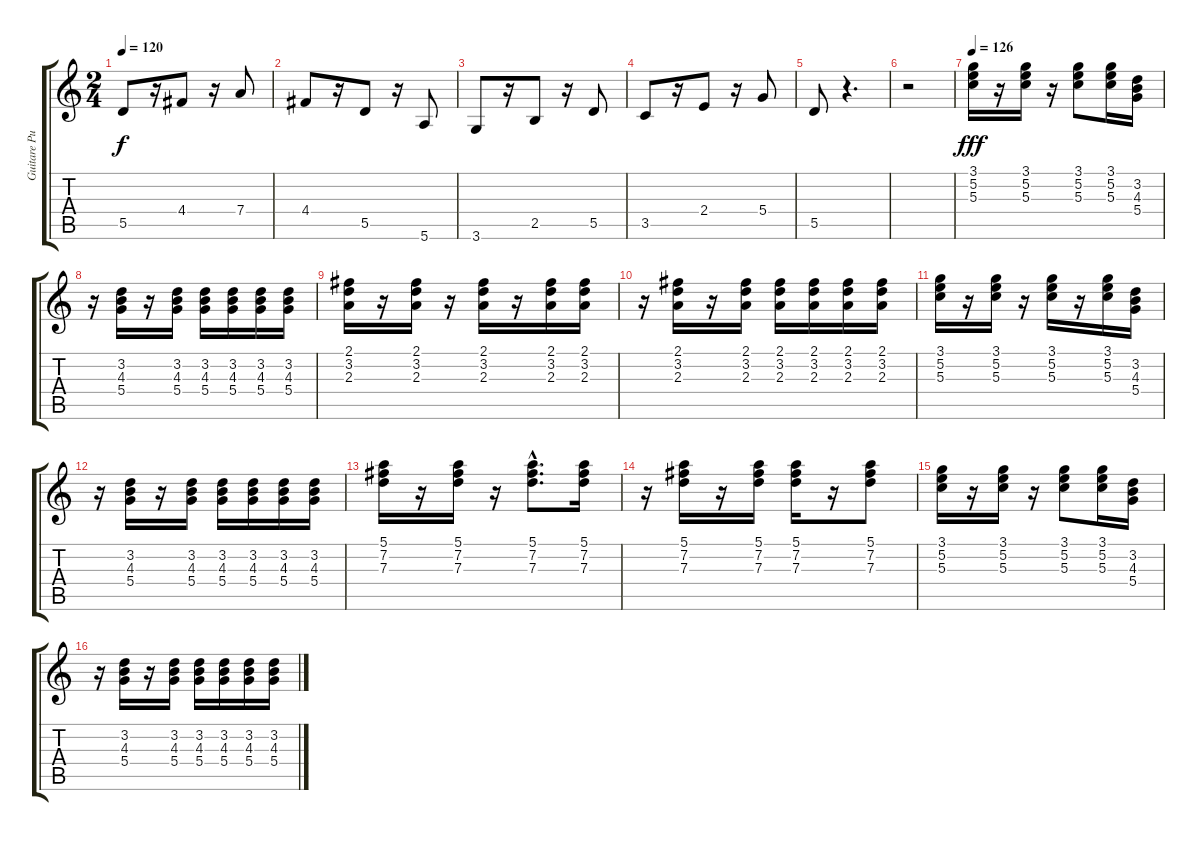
\track ("Guitare Pulpul" "Guitare Pu") {instrument electricguitarclean}
\staff {score tabs}
\tuning (E4 B3 G3 D3 A2 E2) {hide}
\ts (2 4)
\tempo 120
\clef g2
\ks c
5.5.8{dy f} r.16 4.4.8 r.16 7.4.8 |
4.4.8 r.16 5.5.8 r.16 5.6.8 |
3.6.8 r.16 2.5.8 r.16 5.5.8 |
3.5.8 r.16 2.4.8 r.16 5.4.8 |
5.5.8 r.4{d} |
r.2 |
\tempo 126
(3.1 5.2 5.3).16{dy fff} r.16 (3.1 5.2 5.3).16 r.16 (3.1 5.2 5.3).8 (3.1 5.2 5.3).16 (3.2 4.3 5.4).16 |
r.16 (3.2 4.3 5.4).16 r.16 (3.2 4.3 5.4).16 (3.2 4.3 5.4).16 (3.2 4.3 5.4).16 (3.2 4.3 5.4).16 (3.2 4.3 5.4).16 |
(2.1 3.2 2.3).16 r.16 (2.1 3.2 2.3).16 r.16 (2.1 3.2 2.3).16 r.16 (2.1 3.2 2.3).16 (2.1 3.2 2.3).16 |
r.16 (2.1 3.2 2.3).16 r.16 (2.1 3.2 2.3).16 (2.1 3.2 2.3).16 (2.1 3.2 2.3).16 (2.1 3.2 2.3).16 (2.1 3.2 2.3).16 |
(3.1 5.2 5.3).16 r.16 (3.1 5.2 5.3).16 r.16 (3.1 5.2 5.3).16 r.16 (3.1 5.2 5.3).16 (3.2 4.3 5.4).16 |
r.16 (3.2 4.3 5.4).16 r.16 (3.2 4.3 5.4).16 (3.2 4.3 5.4).16 (3.2 4.3 5.4).16 (3.2 4.3 5.4).16 (3.2 4.3 5.4).16 |
(5.1 7.2 7.3).16 r.16 (5.1 7.2 7.3).16 r.16 (5.1{hac} 7.2{hac} 7.3{hac}).8{d} (5.1 7.2 7.3).16 |
r.16 (5.1 7.2 7.3).16 r.16 (5.1 7.2 7.3).16 (5.1 7.2 7.3).16 r.16 (5.1 7.2 7.3).8 |
(3.1 5.2 5.3).16 r.16 (3.1 5.2 5.3).16 r.16 (3.1 5.2 5.3).8 (3.1 5.2 5.3).16 (3.2 4.3 5.4).16 |
r.16 (3.2 4.3 5.4).16 r.16 (3.2 4.3 5.4).16 (3.2 4.3 5.4).16 (3.2 4.3 5.4).16 (3.2 4.3 5.4).16 (3.2 4.3 5.4).16
